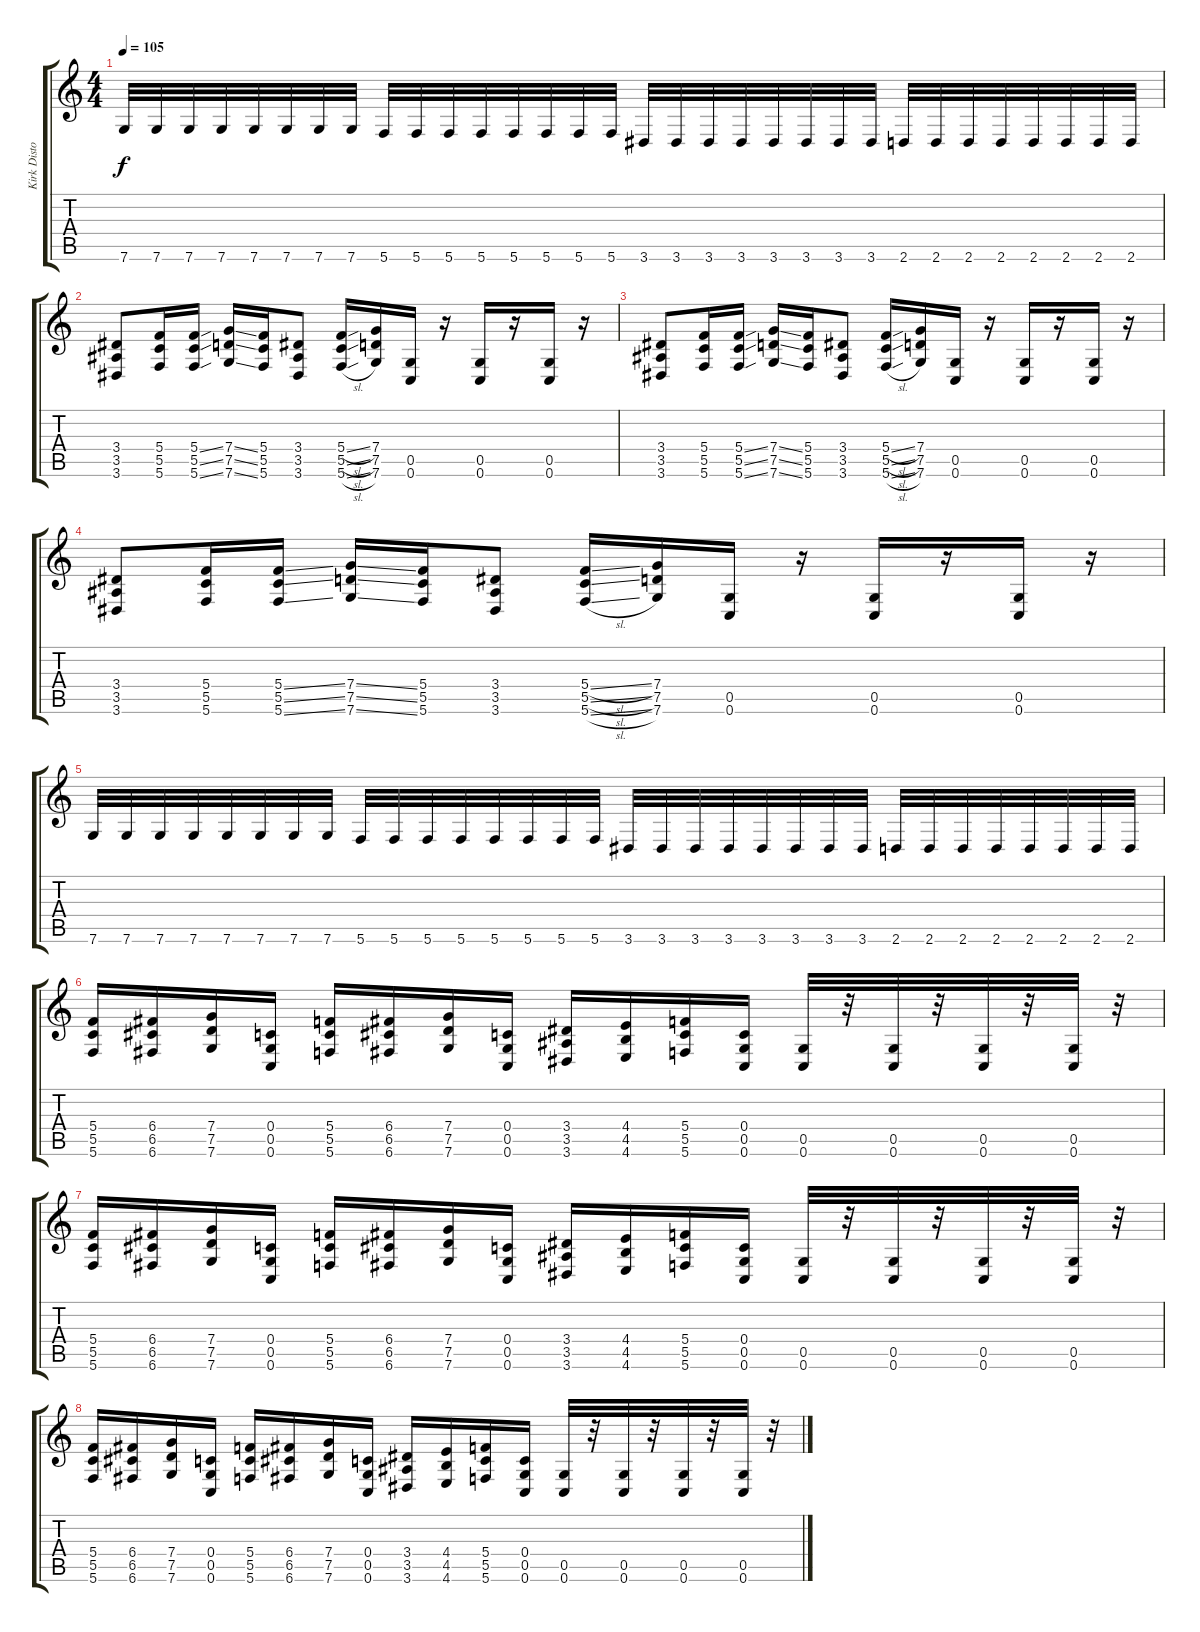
\track ("Kirk Distortion" "Kirk Disto") {instrument distortionguitar}
\staff {score tabs}
\tuning (D4 A3 F3 C3 G2 C2) {hide}
\ts (4 4)
\tempo 105
\clef g2
\ks c
7.6.32{dy f} 7.6.32 7.6.32 7.6.32 7.6.32 7.6.32 7.6.32 7.6.32 5.6.32 5.6.32 5.6.32 5.6.32 5.6.32 5.6.32 5.6.32 5.6.32 3.6.32 3.6.32 3.6.32 3.6.32 3.6.32 3.6.32 3.6.32 3.6.32 2.6.32 2.6.32 2.6.32 2.6.32 2.6.32 2.6.32 2.6.32 2.6.32 |
(3.4 3.5 3.6).8 (5.4 5.5 5.6).16 (5.4{ss} 5.5{ss} 5.6{ss}).16 (7.4{ss} 7.5{ss} 7.6{ss}).16 (5.4 5.5 5.6).16 (3.4 3.5 3.6).8 (5.4{sl} 5.5{sl} 5.6{sl}).16 (7.4 7.5 7.6).16 (0.5 0.6).16 r.16 (0.5 0.6).16 r.16 (0.5 0.6).16 r.16 |
(3.4 3.5 3.6).8 (5.4 5.5 5.6).16 (5.4{ss} 5.5{ss} 5.6{ss}).16 (7.4{ss} 7.5{ss} 7.6{ss}).16 (5.4 5.5 5.6).16 (3.4 3.5 3.6).8 (5.4{sl} 5.5{sl} 5.6{sl}).16 (7.4 7.5 7.6).16 (0.5 0.6).16 r.16 (0.5 0.6).16 r.16 (0.5 0.6).16 r.16 |
(3.4 3.5 3.6).8 (5.4 5.5 5.6).16 (5.4{ss} 5.5{ss} 5.6{ss}).16 (7.4{ss} 7.5{ss} 7.6{ss}).16 (5.4 5.5 5.6).16 (3.4 3.5 3.6).8 (5.4{sl} 5.5{sl} 5.6{sl}).16 (7.4 7.5 7.6).16 (0.5 0.6).16 r.16 (0.5 0.6).16 r.16 (0.5 0.6).16 r.16 |
7.6.32 7.6.32 7.6.32 7.6.32 7.6.32 7.6.32 7.6.32 7.6.32 5.6.32 5.6.32 5.6.32 5.6.32 5.6.32 5.6.32 5.6.32 5.6.32 3.6.32 3.6.32 3.6.32 3.6.32 3.6.32 3.6.32 3.6.32 3.6.32 2.6.32 2.6.32 2.6.32 2.6.32 2.6.32 2.6.32 2.6.32 2.6.32 |
(5.4 5.5 5.6).16 (6.4 6.5 6.6).16 (7.4 7.5 7.6).16 (0.4 0.5 0.6).16 (5.4 5.5 5.6).16 (6.4 6.5 6.6).16 (7.4 7.5 7.6).16 (0.4 0.5 0.6).16 (3.4 3.5 3.6).16 (4.4 4.5 4.6).16 (5.4 5.5 5.6).16 (0.4 0.5 0.6).16 (0.5 0.6).32 r.32 (0.5 0.6).32 r.32 (0.5 0.6).32 r.32 (0.5 0.6).32 r.32 |
(5.4 5.5 5.6).16 (6.4 6.5 6.6).16 (7.4 7.5 7.6).16 (0.4 0.5 0.6).16 (5.4 5.5 5.6).16 (6.4 6.5 6.6).16 (7.4 7.5 7.6).16 (0.4 0.5 0.6).16 (3.4 3.5 3.6).16 (4.4 4.5 4.6).16 (5.4 5.5 5.6).16 (0.4 0.5 0.6).16 (0.5 0.6).32 r.32 (0.5 0.6).32 r.32 (0.5 0.6).32 r.32 (0.5 0.6).32 r.32 |
(5.4 5.5 5.6).16 (6.4 6.5 6.6).16 (7.4 7.5 7.6).16 (0.4 0.5 0.6).16 (5.4 5.5 5.6).16 (6.4 6.5 6.6).16 (7.4 7.5 7.6).16 (0.4 0.5 0.6).16 (3.4 3.5 3.6).16 (4.4 4.5 4.6).16 (5.4 5.5 5.6).16 (0.4 0.5 0.6).16 (0.5 0.6).32 r.32 (0.5 0.6).32 r.32 (0.5 0.6).32 r.32 (0.5 0.6).32 r.32
